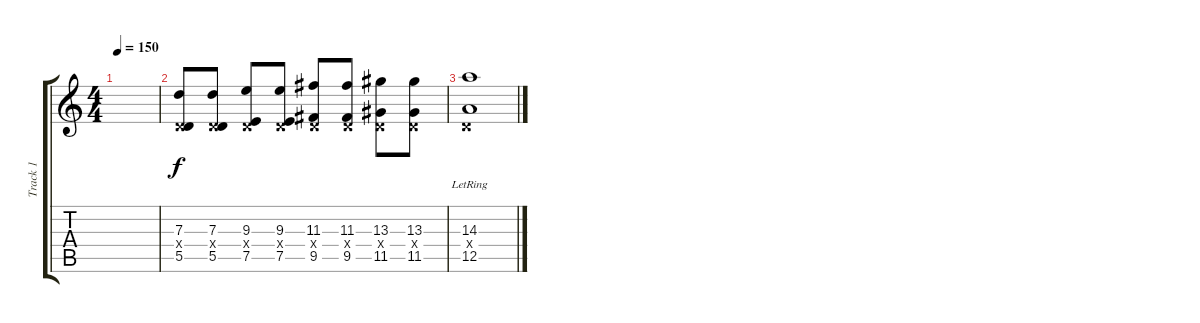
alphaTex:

\track ("Track 1" "Track 1") {instrument overdrivenguitar}
\staff {score tabs}
\tuning (E4 B3 G3 D3 A2 E2) {hide}
\ts (4 4)
\tempo 150
\clef g2
\ks c
|
(7.3 0.4{x} 5.5).8{instrument overdrivenguitar} (7.3 0.4{x} 5.5).8 (9.3 0.4{x} 7.5).8 (9.3 0.4{x} 7.5).8 (11.3 0.4{x} 9.5).8 (11.3 0.4{x} 9.5).8 (13.3 0.4{x} 11.5).8 (13.3 0.4{x} 11.5).8 |
(14.3{lr} 0.4{x} 12.5{lr}).1
